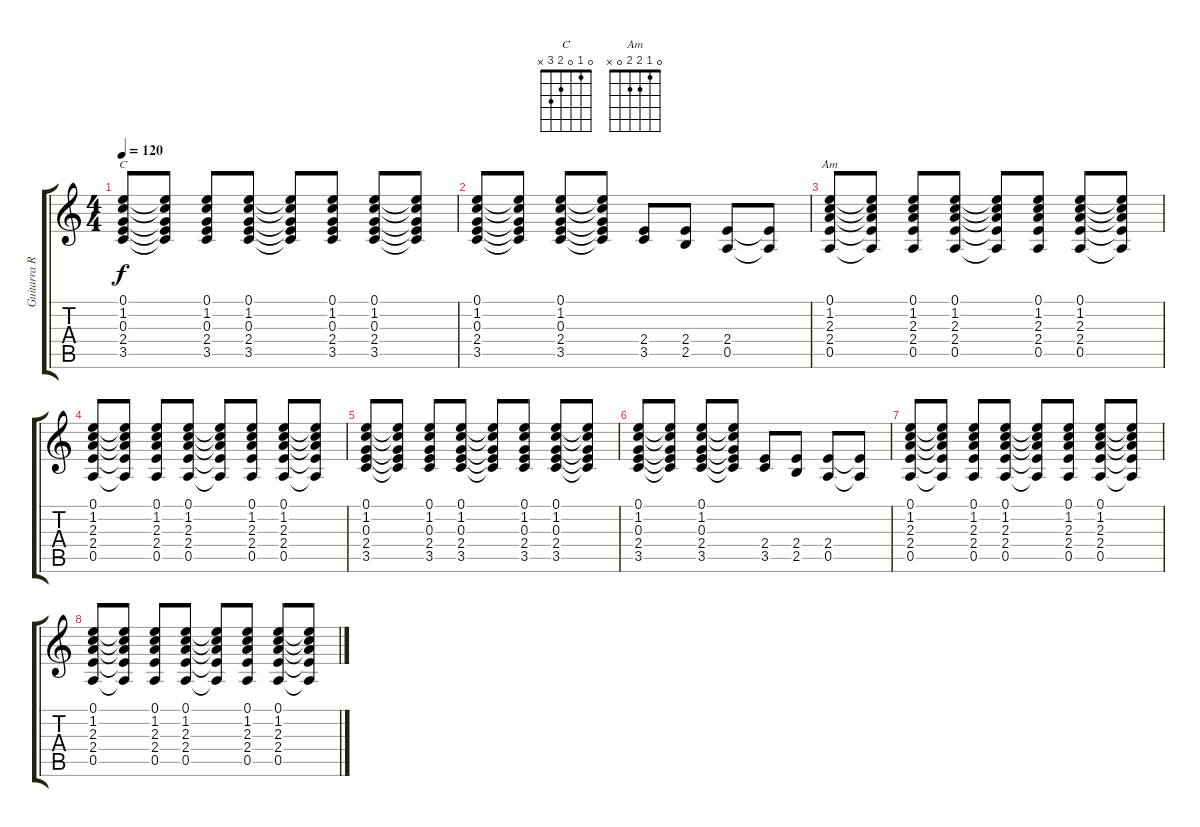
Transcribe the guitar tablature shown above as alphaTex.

\track ("Guitarra Rítmica" "Guitarra R") {instrument overdrivenguitar}
\staff {score tabs}
\tuning (E4 B3 G3 D3 A2 E2) {hide}
\chord ("C" 0 1 0 2 3 x)
\chord ("Am" 0 1 2 2 0 x)
\ts (4 4)
\tempo 120
\clef g2
\ks c
(0.1 1.2 0.3 2.4 3.5).8{ch "C" dy f} (0.1{t} 1.2{t} 0.3{t} 2.4{t} 3.5{t}).8 (0.1 1.2 0.3 2.4 3.5).8 (0.1 1.2 0.3 2.4 3.5).8 (0.1{t} 1.2{t} 0.3{t} 2.4{t} 3.5{t}).8 (0.1 1.2 0.3 2.4 3.5).8 (0.1 1.2 0.3 2.4 3.5).8 (0.1{t} 1.2{t} 0.3{t} 2.4{t} 3.5{t}).8 |
(0.1 1.2 0.3 2.4 3.5).8 (0.1{t} 1.2{t} 0.3{t} 2.4{t} 3.5{t}).8 (0.1 1.2 0.3 2.4 3.5).8 (0.1{t} 1.2{t} 0.3{t} 2.4{t} 3.5{t}).8 (2.4 3.5).8 (2.4 2.5).8 (2.4 0.5).8 (2.4{t} 0.5{t}).8 |
(0.1 1.2 2.3 2.4 0.5).8{ch "Am"} (0.1{t} 1.2{t} 2.3{t} 2.4{t} 0.5{t}).8 (0.1 1.2 2.3 2.4 0.5).8 (0.1 1.2 2.3 2.4 0.5).8 (0.1{t} 1.2{t} 2.3{t} 2.4{t} 0.5{t}).8 (0.1 1.2 2.3 2.4 0.5).8 (0.1 1.2 2.3 2.4 0.5).8 (0.1{t} 1.2{t} 2.3{t} 2.4{t} 0.5{t}).8 |
(0.1 1.2 2.3 2.4 0.5).8 (0.1{t} 1.2{t} 2.3{t} 2.4{t} 0.5{t}).8 (0.1 1.2 2.3 2.4 0.5).8 (0.1 1.2 2.3 2.4 0.5).8 (0.1{t} 1.2{t} 2.3{t} 2.4{t} 0.5{t}).8 (0.1 1.2 2.3 2.4 0.5).8 (0.1 1.2 2.3 2.4 0.5).8 (0.1{t} 1.2{t} 2.3{t} 2.4{t} 0.5{t}).8 |
(0.1 1.2 0.3 2.4 3.5).8 (0.1{t} 1.2{t} 0.3{t} 2.4{t} 3.5{t}).8 (0.1 1.2 0.3 2.4 3.5).8 (0.1 1.2 0.3 2.4 3.5).8 (0.1{t} 1.2{t} 0.3{t} 2.4{t} 3.5{t}).8 (0.1 1.2 0.3 2.4 3.5).8 (0.1 1.2 0.3 2.4 3.5).8 (0.1{t} 1.2{t} 0.3{t} 2.4{t} 3.5{t}).8 |
(0.1 1.2 0.3 2.4 3.5).8 (0.1{t} 1.2{t} 0.3{t} 2.4{t} 3.5{t}).8 (0.1 1.2 0.3 2.4 3.5).8 (0.1{t} 1.2{t} 0.3{t} 2.4{t} 3.5{t}).8 (2.4 3.5).8 (2.4 2.5).8 (2.4 0.5).8 (2.4{t} 0.5{t}).8 |
(0.1 1.2 2.3 2.4 0.5).8 (0.1{t} 1.2{t} 2.3{t} 2.4{t} 0.5{t}).8 (0.1 1.2 2.3 2.4 0.5).8 (0.1 1.2 2.3 2.4 0.5).8 (0.1{t} 1.2{t} 2.3{t} 2.4{t} 0.5{t}).8 (0.1 1.2 2.3 2.4 0.5).8 (0.1 1.2 2.3 2.4 0.5).8 (0.1{t} 1.2{t} 2.3{t} 2.4{t} 0.5{t}).8 |
(0.1 1.2 2.3 2.4 0.5).8 (0.1{t} 1.2{t} 2.3{t} 2.4{t} 0.5{t}).8 (0.1 1.2 2.3 2.4 0.5).8 (0.1 1.2 2.3 2.4 0.5).8 (0.1{t} 1.2{t} 2.3{t} 2.4{t} 0.5{t}).8 (0.1 1.2 2.3 2.4 0.5).8 (0.1 1.2 2.3 2.4 0.5).8 (0.1{t} 1.2{t} 2.3{t} 2.4{t} 0.5{t}).8
